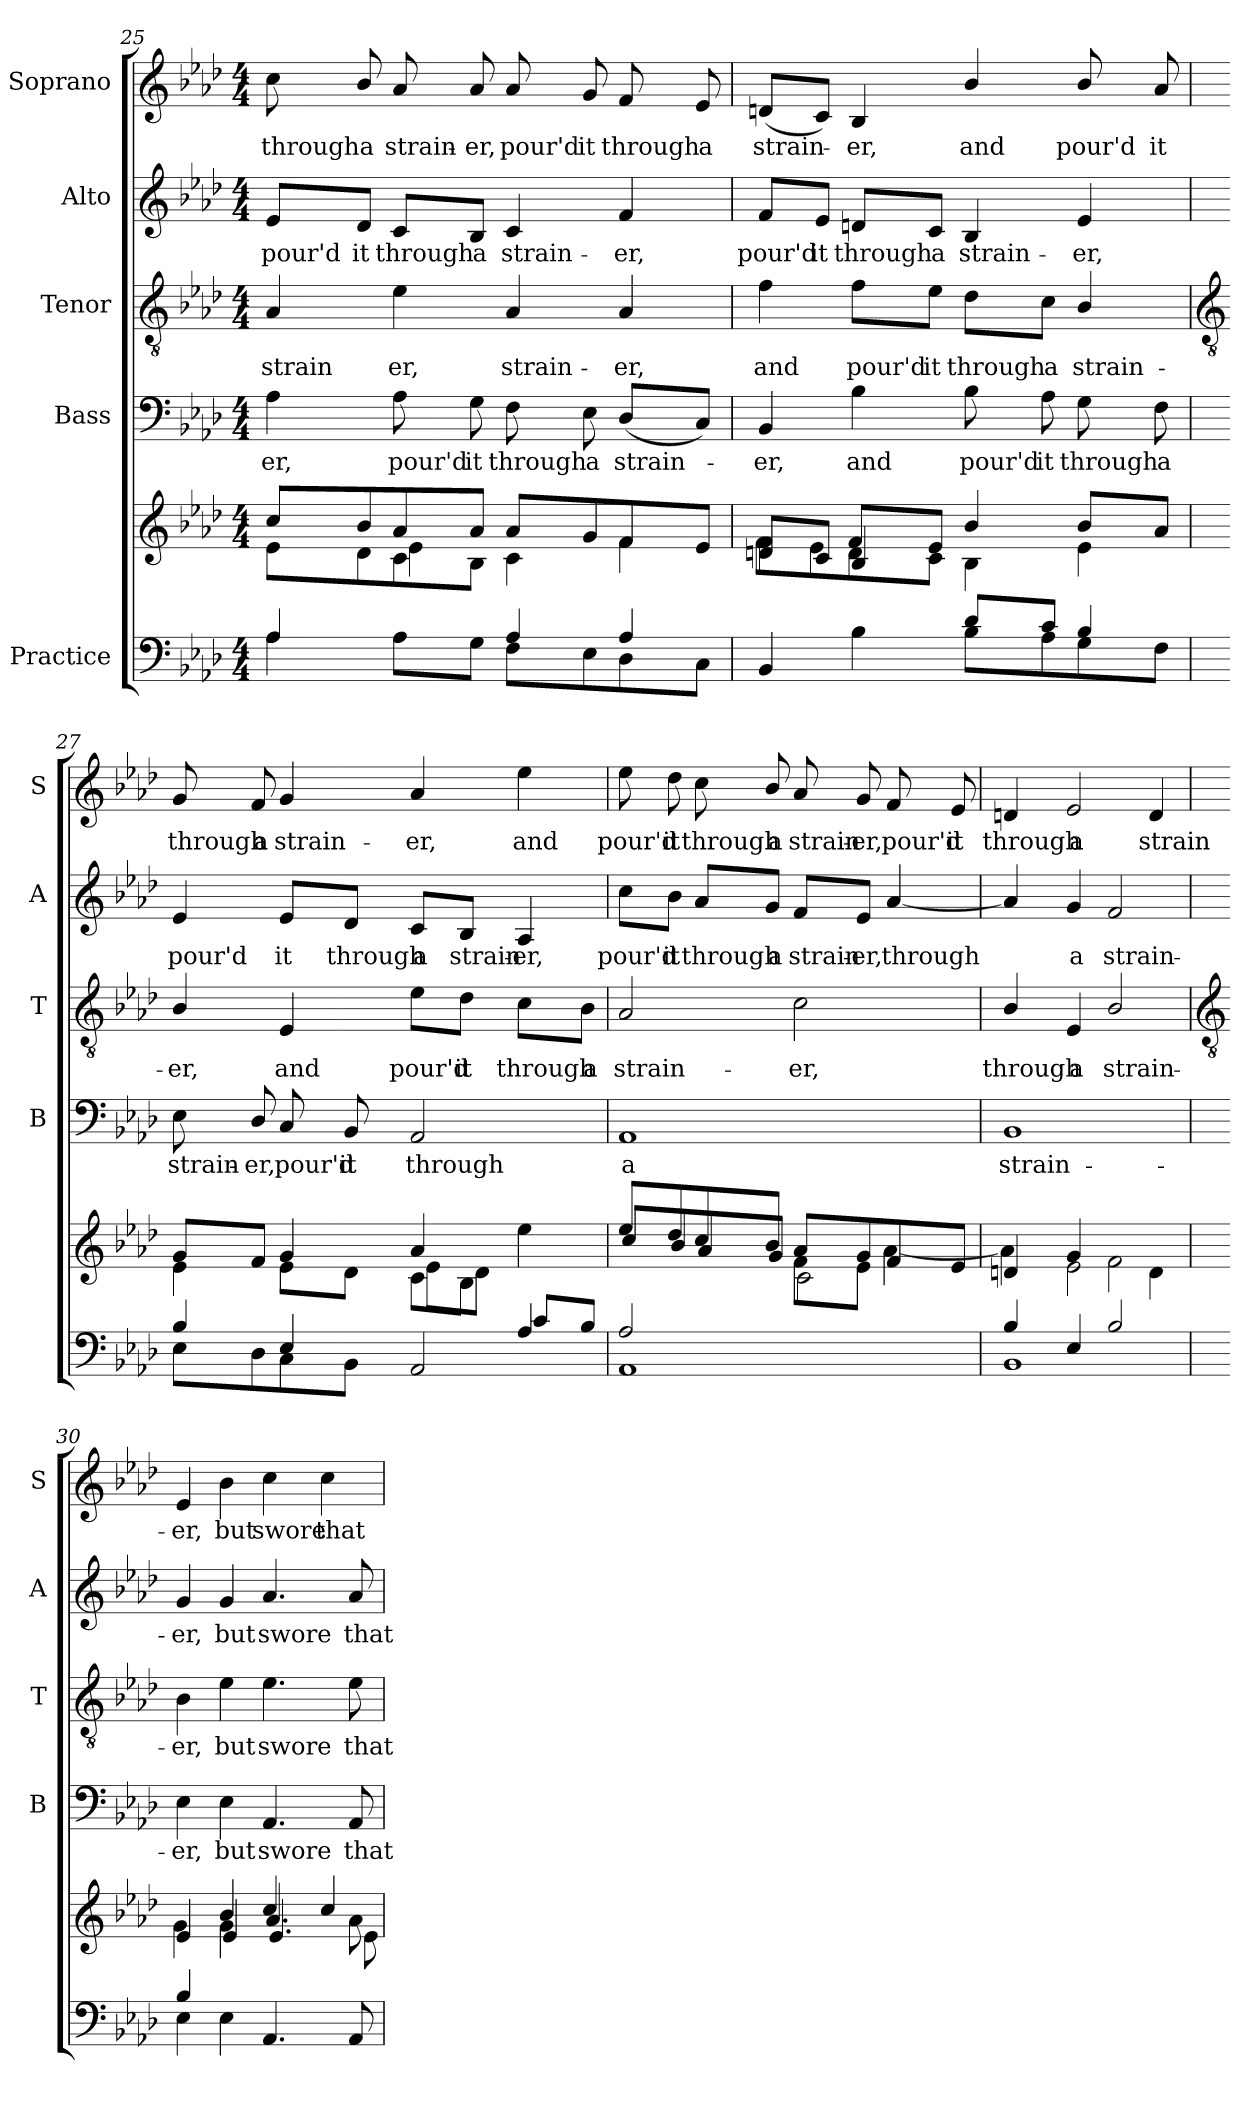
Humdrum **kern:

**kern	**kern	**kern	**text	**kern	**text	**kern	**text	**kern	**text
*part5	*part5	*part4	*part4	*part3	*part3	*part2	*part2	*part1	*part1
*staff6	*staff5	*staff4	*staff4	*staff3	*staff3	*staff2	*staff2	*staff1	*staff1
*I"Practice	*	*I"Bass	*	*I"Tenor	*	*I"Alto	*	*I"Soprano	*
*	*	*I'B	*	*I'T	*	*I'A	*	*I'S	*
!!LO:LB:g=z
*clefF4	*clefG2	*clefF4	*	*clefGv2	*	*clefG2	*	*clefG2	*
*k[b-e-a-d-]	*k[b-e-a-d-]	*k[b-e-a-d-]	*	*k[b-e-a-d-]	*	*k[b-e-a-d-]	*	*k[b-e-a-d-]	*
*A-:	*A-:	*A-:	*	*A-:	*	*A-:	*	*A-:	*
*M4/4	*M4/4	*M4/4	*	*M4/4	*	*M4/4	*	*M4/4	*
=25	=25	=25	=25	=25	=25	=25	=25	=25	=25
*^	*^	*	*	*	*	*	*	*	*
*	*	*	*^	*	*	*	*	*	*	*	*
!	!	!	!	!	!	!LO:LY:b	!	!LO:LY:b	!	!LO:LY:b	!	!LO:LY:b
4A-	4A-	8cc/L	8e-L	4ryy	4A-	-er,	4A-	strain	8e-/L	pour'd	8cc	through
!	!	!	!	!	!	!	!	!	!	!LO:LY:b	!	!LO:LY:b
.	.	8b-/	8d-	.	.	.	.	.	8d-/J	it	8b-/	a
!	!	!	!	!	!	!LO:LY:b	!	!LO:LY:b	!	!LO:LY:b	!	!LO:LY:b
4ryy	8A-L	8a-	8c	4e-\	8A-	pour'd	4e-	er,	8c/L	through	8a-	strain-
!	!	!	!	!	!	!LO:LY:b	!	!	!	!LO:LY:b	!	!LO:LY:b
.	8GJ	8a-J	8B-J	.	8G	it	.	.	8B-/J	a	8a-	-er,
!	!	!	!	!	!	!LO:LY:b	!	!LO:LY:b	!	!LO:LY:b	!	!LO:LY:b
4A-/	8FL	8a-L	4c\	2ryy	8F	through	4A-	strain-	4c	strain-	8a-	pour'd
!	!	!	!	!	!	!LO:LY:b	!	!	!	!	!	!LO:LY:b
.	8E-	8g/	.	.	8E-	a	.	.	.	.	8g/	it
!	!	!	!	!	!	!LO:LY:b	!	!LO:LY:b	!	!LO:LY:b	!	!LO:LY:b
4A-/	8D-	8f	4f\	.	(<8D-L	strain-	4A-	-er,	4f	-er,	8f	through
!	!	!	!	!	!	!	!	!	!	!	!	!LO:LY:b
.	8CJ	8e-J	.	.	8CJ)	.	.	.	.	.	8e-	a
=26	=26	=26	=26	=26	=26	=26	=26	=26	=26	=26	=26	=26
!	!	!	!	!	!	!LO:LY:b	!	!LO:LY:b	!	!LO:LY:b	!	!LO:LY:b
2ryy	4BB-	8dnL	8fL	4f\	4BB-	er,	4f	and	8f/L	pour'd	(<8dnL	strain-
!	!	!	!	!	!	!	!	!	!	!LO:LY:b	!	!
.	.	8cJ	8e-	.	.	.	.	.	8e-/J	it	8cJ)	.
!	!	!	!	!	!	!LO:LY:b	!	!LO:LY:b	!	!LO:LY:b	!	!LO:LY:b
.	4B-	4B-	8d	8fL	4B-	and	8f\L	pour'd	8dn/L	through	4B-	er,
!	!	!	!	!	!	!	!	!LO:LY:b	!	!LO:LY:b	!	!
.	.	.	8cJ	8e-J	.	.	8e-\J	it	8c/J	a	.	.
!	!	!	!	!	!	!LO:LY:b	!	!LO:LY:b	!	!LO:LY:b	!	!LO:LY:b
8d-L	8B-L	4b-/	4B-	2ryy	8B-	pour'd	8d-\L	through	4B-	strain-	4b-/	and
!	!	!	!	!	!	!LO:LY:b	!	!LO:LY:b	!	!	!	!
8cJ	8A-	.	.	.	8A-	it	8c\J	a	.	.	.	.
!	!	!	!	!	!	!LO:LY:b	!	!LO:LY:b	!	!LO:LY:b	!	!LO:LY:b
4B-/	8G	8b-/L	4e-\	.	8G	through	4B-/	strain-	4e-	-er,	8b-/	pour'd
!	!	!	!	!	!	!LO:LY:b	!	!	!	!	!	!LO:LY:b
.	8FJ	8a-J	.	.	8F	a	.	.	.	.	8a-	it
*v	*v	*	*	*	*	*	*	*	*	*	*	*
!!LO:LB:g=z
=27	=27	=27	=27	=27	=27	=27	=27	=27	=27	=27	=27
*	*	*	*	*	*	*clefGv2	*	*	*	*	*
*^	*	*	*	*	*	*	*	*	*	*	*
*	*^	*	*	*	*	*	*	*	*	*	*	*
!	!	!	!	!	!	!	!LO:LY:b	!	!LO:LY:b	!	!LO:LY:b	!	!LO:LY:b
2.ryy	4B-/	8E-\L	8g/L	4e-	2ryy	8E-	strain-	4B-/	-er,	4e-	pour'd	8g/	through
!	!	!	!	!	!	!	!LO:LY:b	!	!	!	!	!	!LO:LY:b
.	.	8D-\	8fJ	.	.	8D-/	-er,	.	.	.	.	8f	a
!	!	!	!	!	!	!	!LO:LY:b	!	!LO:LY:b	!	!LO:LY:b	!	!LO:LY:b
.	4E-/	8C\	4g	8e-\L	.	8C	pour'd	4E-	and	8e-/L	it	4g	strain-
!	!	!	!	!	!	!	!LO:LY:b	!	!	!	!LO:LY:b	!	!
.	.	8BB-\J	.	8d-\J	.	8BB-/	it	.	.	8d-/J	through	.	.
!	!	!	!	!	!	!	!LO:LY:b	!	!LO:LY:b	!	!LO:LY:b	!	!LO:LY:b
.	4ryy	2AA-	4a-	8c\L	8e-\L	2AA-	through	8e-\L	pour'd	8c/L	a	4a-	-er,
!	!	!	!	!	!	!	!	!	!LO:LY:b	!	!LO:LY:b	!	!
.	.	.	.	8B-\J	8d-\J	.	.	8d-\J	it	8B-/J	strain-	.	.
!	!	!	!	!	!	!	!	!	!LO:LY:b	!	!LO:LY:b	!	!LO:LY:b
4A-	8c/L	.	4ee-	4ryy	4ryy	.	.	8c\L	through	4A-	-er,	4ee-	and
!	!	!	!	!	!	!	!	!	!LO:LY:b	!	!	!	!
.	8B-/J	.	.	.	.	.	.	8B-\J	a	.	.	.	.
*	*v	*v	*	*	*	*	*	*	*	*	*	*	*
=28	=28	=28	=28	=28	=28	=28	=28	=28	=28	=28	=28	=28
!	!	!	!	!	!	!LO:LY:b	!	!LO:LY:b	!	!LO:LY:b	!	!LO:LY:b
2A-/	1AA-	8ee-/L	8ccL	2ryy	1AA-	a	2A-	strain-	8cc\L	pour'd	8ee-	pour'd
!	!	!	!	!	!	!	!	!	!	!LO:LY:b	!	!LO:LY:b
.	.	8dd-/	8b-/	.	.	.	.	.	8b-\J	it	8dd-	it
!	!	!	!	!	!	!	!	!	!	!LO:LY:b	!	!LO:LY:b
.	.	8cc/	8a-	.	.	.	.	.	8a-/L	through	8cc	through
!	!	!	!	!	!	!	!	!	!	!LO:LY:b	!	!LO:LY:b
.	.	8b-/J	8g/J	.	.	.	.	.	8g/J	a	8b-/	a
!	!	!	!	!	!	!	!	!LO:LY:b	!	!LO:LY:b	!	!LO:LY:b
2ryy	.	8a-L	8fL	2c\	.	.	2c	-er,	8f/L	strain-	8a-	strain-
!	!	!	!	!	!	!	!	!	!	!LO:LY:b	!	!LO:LY:b
.	.	8g/	8e-J	.	.	.	.	.	8e-/J	-er,	8g/	-er,
!	!	!	!	!	!	!	!	!	!	!LO:LY:b	!	!LO:LY:b
.	.	8f	[4a-\	.	.	.	.	.	[4a-	through	8f	pour'd
!	!	!	!	!	!	!	!	!	!	!	!	!LO:LY:b
.	.	8e-J	.	.	.	.	.	.	.	.	8e-	it
*	*	*	*v	*v	*	*	*	*	*	*	*	*
=29	=29	=29	=29	=29	=29	=29	=29	=29	=29	=29	=29
!	!	!	!	!	!LO:LY:b	!	!LO:LY:b	!	!	!	!LO:LY:b
4B-/	1BB-	4dn	4a-]	1BB-	strain-	4B-/	through	4a-]	.	4dn	through
!	!	!	!	!	!	!	!LO:LY:b	!	!LO:LY:b	!	!LO:LY:b
4E-/	.	2e-\	4g/	.	.	4E-	a	4g/	a	2e-	a
!	!	!	!	!	!	!	!LO:LY:b	!	!LO:LY:b	!	!
2B-/	.	.	2f	.	.	2B-/	strain-	2f	strain-	.	.
!	!	!	!	!	!	!	!	!	!	!	!LO:LY:b
.	.	4d\	.	.	.	.	.	.	.	4d	strain-
*	*	*v	*v	*	*	*	*	*	*	*	*
!!LO:LB:g=z
=30	=30	=30	=30	=30	=30	=30	=30	=30	=30	=30
*	*	*	*	*	*clefGv2	*	*	*	*	*
*	*	*^	*	*	*	*	*	*	*	*
*	*	*	*^	*	*	*	*	*	*	*	*
!	!	!	!	!	!	!LO:LY:b	!	!LO:LY:b	!	!LO:LY:b	!	!LO:LY:b
4B-	4E-	4e-	4g	4ryy	4E-	-er,	4B-	-er,	4g	-er,	4e-	-er,
!	!	!	!	!	!	!LO:LY:b	!	!LO:LY:b	!	!LO:LY:b	!	!LO:LY:b
2.ryy	4E-	4b-/	4g	4e-	4E-	but	4e-	but	4g	but	4b-	but
!	!	!	!	!	!	!LO:LY:b	!	!LO:LY:b	!	!LO:LY:b	!	!LO:LY:b
.	4.AA-	4cc/	4.a-/	4.e-	4.AA-	swore	4.e-	swore	4.a-	swore	4cc	swore
!	!	!	!	!	!	!	!	!	!	!	!	!LO:LY:b
.	.	4cc/	.	.	.	.	.	.	.	.	4cc	that
!	!	!	!	!	!	!LO:LY:b	!	!LO:LY:b	!	!LO:LY:b	!	!
.	8AA-	.	8a-\	8e-\	8AA-	that	8e-	that	8a-	that	.	.
*v	*v	*	*	*	*	*	*	*	*	*	*	*
*	*v	*v	*v	*	*	*	*	*	*	*	*
=	=	=	=	=	=	=	=	=	=
*-	*-	*-	*-	*-	*-	*-	*-	*-	*-
